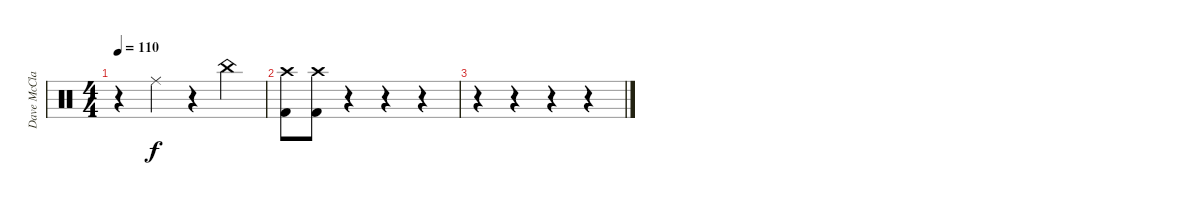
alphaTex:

\track ("Dave McClain" "Dave McCla") {instrument percussion}
\staff {score}
\articulation defaults
\ts (4 4)
\tempo 110
\clef neutral
\ks c
r.4{dy f} "Ride (middle)".4 r.4 "China (hit)".4 |
("Crash high (hit)" "Kick (hit) 2").8 ("Crash high (hit)" "Kick (hit) 2").8 r.4 r.4 r.4 |
r.4 r.4 r.4 r.4
